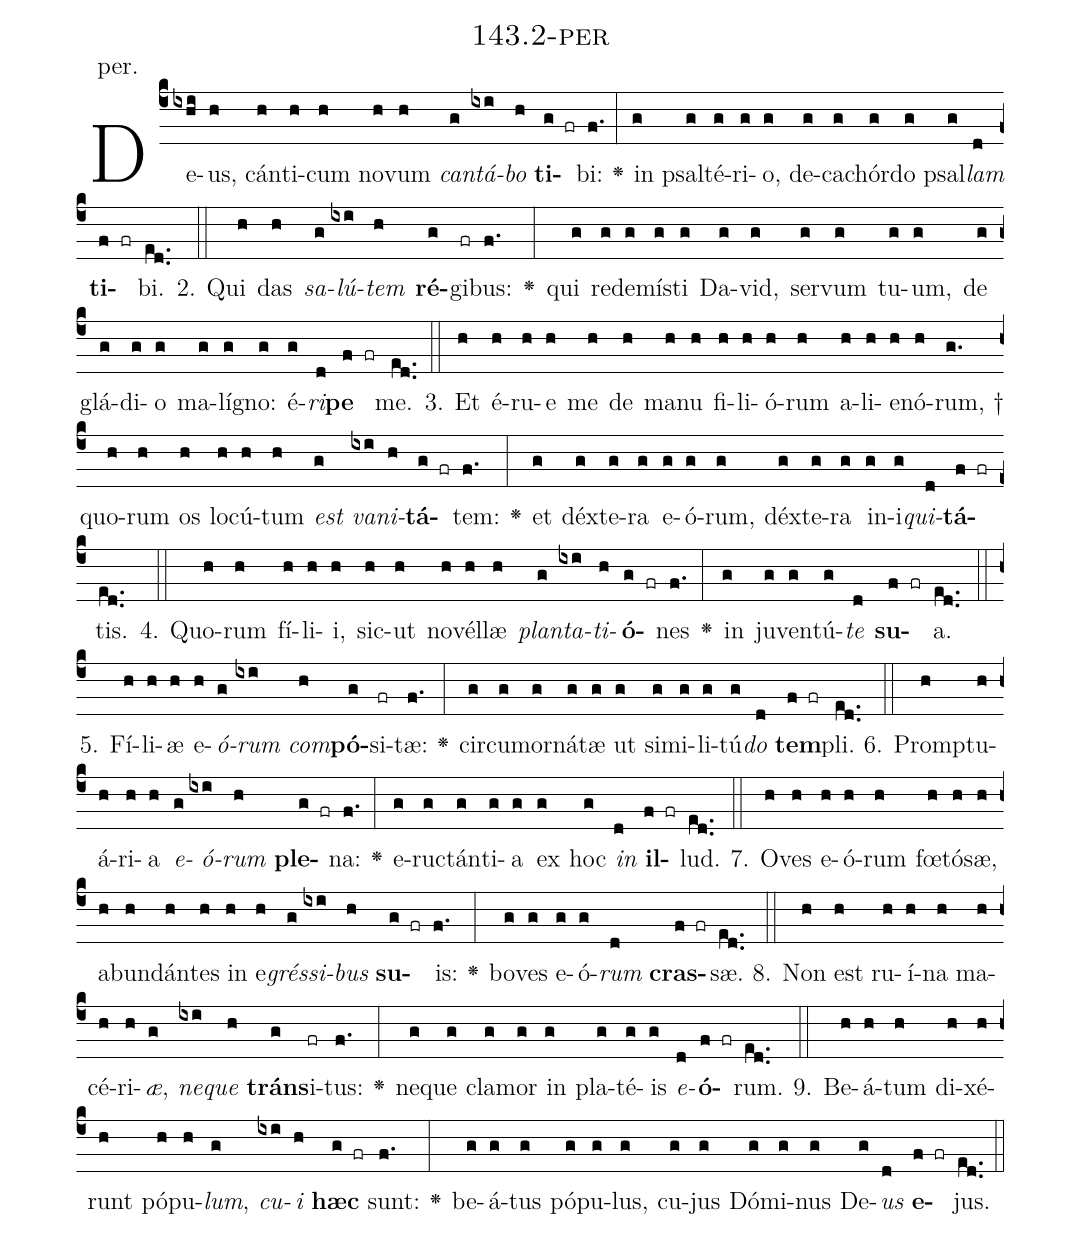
name: 143.2-per;
annotation: per.;
%%
(c4)De(ixhi)us,(h) cán(h)ti(h)cum(h) no(h)vum(h) <i>can</i>(g)<i>tá</i>(ixi)<i>bo</i>(h) <b>ti</b>(g fr)bi:(f.) <v>\greheightstar</v>(:) in(g) psal(g)té(g)ri(g)o,(g) de(g)ca(g)chór(g)do(g) psal(g)<i>lam</i>(d) <b>ti</b>(f fr)bi.(ed..) (::)
2. Qui(h) das(h) <i>sa</i>(g)<i>lú</i>(ixi)<i>tem</i>(h) <b>ré</b>(g)gi(fr)bus:(f.) <v>\greheightstar</v>(:) qui(g) red(g)e(g)mís(g)ti(g) Da(g)vid,(g) ser(g)vum(g) tu(g)um,(g) de(g) glá(g)di(g)o(g) ma(g)lí(g)gno:(g) é(g)<i>ri</i>(d)<b>pe</b>(f fr) me.(ed..) (::)
3. Et(h) é(h)ru(h)e(h) me(h) de(h) ma(h)nu(h) fi(h)li(h)ó(h)rum(h) a(h)li(h)e(h)nó(h)rum, †(g.) quo(h)rum(h) os(h) lo(h)cú(h)tum(h) <i>est</i>(g) <i>va</i>(ixi)<i>ni</i>(h)<b>tá</b>(g fr)tem:(f.) <v>\greheightstar</v>(:) et(g) déx(g)te(g)ra(g) e(g)ó(g)rum,(g) déx(g)te(g)ra(g) in(g)i(g)<i>qui</i>(d)<b>tá</b>(f fr)tis.(ed..) (::)
4. Quo(h)rum(h) fí(h)li(h)i,(h) sic(h)ut(h) no(h)vél(h)læ(h) <i>plan</i>(g)<i>ta</i>(ixi)<i>ti</i>(h)<b>ó</b>(g fr)nes(f.) <v>\greheightstar</v>(:) in(g) ju(g)ven(g)tú(g)<i>te</i>(d) <b>su</b>(f fr)a.(ed..) (::)
5. Fí(h)li(h)æ(h) e(h)<i>ó</i>(g)<i>rum</i>(ixi) <i>com</i>(h)<b>pó</b>(g)si(fr)tæ:(f.) <v>\greheightstar</v>(:) cir(g)cum(g)or(g)ná(g)tæ(g) ut(g) si(g)mi(g)li(g)tú(g)<i>do</i>(d) <b>tem</b>(f fr)pli.(ed..) (::)
6. Promp(h)tu(h)á(h)ri(h)a(h) <i>e</i>(g)<i>ó</i>(ixi)<i>rum</i>(h) <b>ple</b>(g fr)na:(f.) <v>\greheightstar</v>(:) e(g)ruc(g)tán(g)ti(g)a(g) ex(g) hoc(g) <i>in</i>(d) <b>il</b>(f fr)lud.(ed..) (::)
7. O(h)ves(h) e(h)ó(h)rum(h) fœ(h)tó(h)sæ,(h) ab(h)un(h)dán(h)tes(h) in(h) e(h)<i>grés</i>(g)<i>si</i>(ixi)<i>bus</i>(h) <b>su</b>(g fr)is:(f.) <v>\greheightstar</v>(:) bo(g)ves(g) e(g)ó(g)<i>rum</i>(d) <b>cras</b>(f fr)sæ.(ed..) (::)
8. Non(h) est(h) ru(h)í(h)na(h) ma(h)cé(h)ri(h)<i>æ</i>,(g) <i>ne</i>(ixi)<i>que</i>(h) <b>tráns</b>(g)i(fr)tus:(f.) <v>\greheightstar</v>(:) ne(g)que(g) cla(g)mor(g) in(g) pla(g)té(g)is(g) <i>e</i>(d)<b>ó</b>(f fr)rum.(ed..) (::)
9. Be(h)á(h)tum(h) di(h)xé(h)runt(h) pó(h)pu(h)<i>lum</i>,(g) <i>cu</i>(ixi)<i>i</i>(h) <b>hæc</b>(g fr) sunt:(f.) <v>\greheightstar</v>(:) be(g)á(g)tus(g) pó(g)pu(g)lus,(g) cu(g)jus(g) Dó(g)mi(g)nus(g) De(g)<i>us</i>(d) <b>e</b>(f fr)jus.(ed..) (::)
